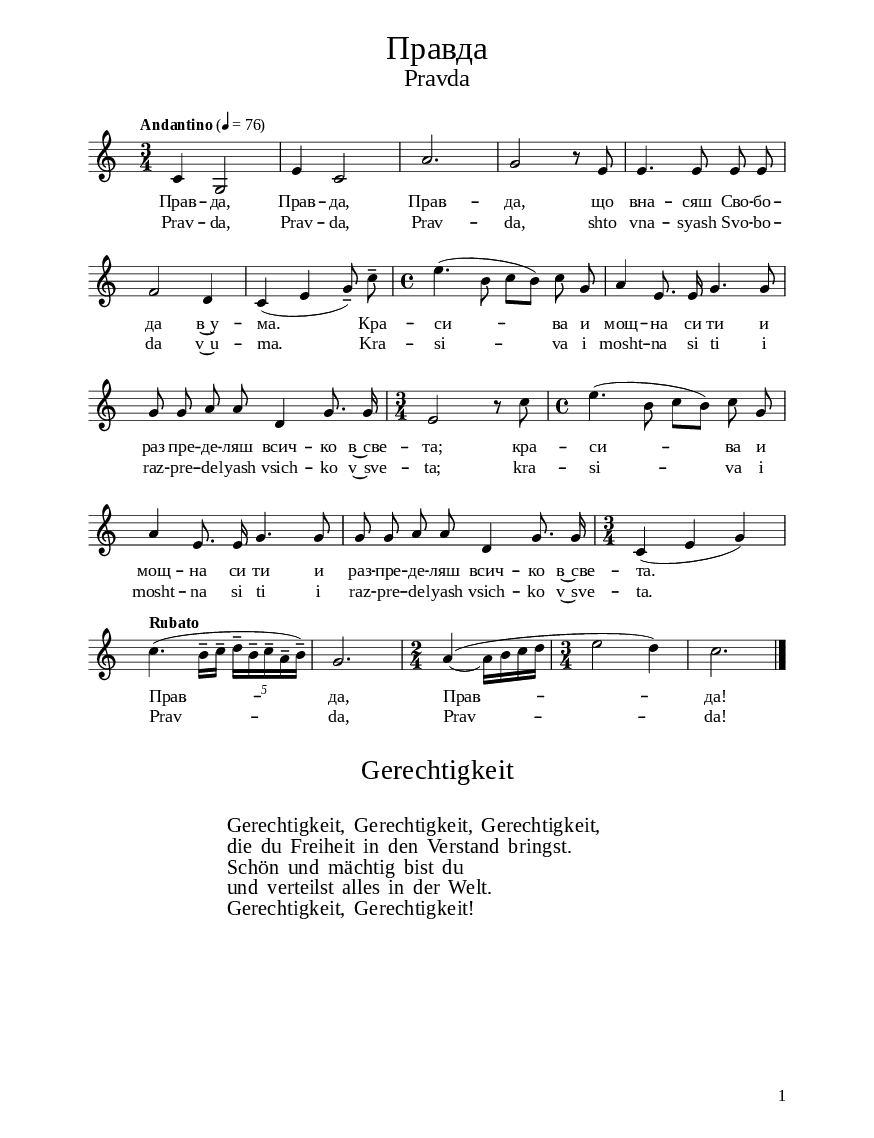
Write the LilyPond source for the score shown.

\version "2.24.0"

\include "include/globals.ily"

\bookpart {
  \include "include/bookpart-paper.ily"
  \score {
    \include "include/score-layout.ily"


    \new Voice \absolute {
      \clef treble
      \key c \major
      \time 3/4
      \tempoFunc "Andantino" 4 "76"
      \autoBeamOff
      c'4  g2 | % 2
      e'4  c'2 | % 3
      a'2. | % 4
      g'2 r8  e'8 | % 5
      e'4.  e'8  e'8  e'8 \break | % 6
      f'2  d'4 | % 7
      c'4 (  e'4  g'8 ) --   c''8 -- | % 8
      \time 4/4  | % 8
      e''4. (  b'8  c''8 [  b'8 ] )
      c''8  g'8  | % 9
      a'4  e'8.  e'16  g'4.  g'8
      \break |
      g'8  g'8  a'8  a'8  d'4
      g'8.  g'16 | % 11
      \time 3/4  | % 11
      e'2 r8  c''8 | % 12
      \time 4/4  | % 12
      e''4. (  b'8  c''8 [  b'8 ) ]
      c''8  g'8 \break | % 13
      a'4  e'8.  e'16  g'4.  g'8 | % 14
      g'8  g'8  a'8  a'8  d'4
      g'8.  g'16 | % 15
      \time 3/4  | % 15
      c'4 (  e'4  g'4 ) \break | % 16
      \tempo "Rubato" c''4. ( b'16 -- [
      c''16 -- ]
      \times 4/5  {
        d''16 -- [  b'16 --  c''16 --
        a'16 --  b'16 ) -- ]
      }
      | % 17
      g'2. | % 18
      \time 2/4  | % 18
      a'4 ( ~  a'16 [  b'16  c''16
      d''16 ] | % 19
      \time 3/4  | % 19
      e''2  d''4 ) |
      c''2. \bar "|."
    }

    \addlyrics {
      Прав -- да, Прав -- да, Прав -- да,
      що вна -- сяш Сво -- бо -- да в~у
      -- ма.   Кра -- си --
      ва и мощ -- на си ти и раз --
      пре -- де -- ляш всич -- ко в~све --
      та; кра -- си --   ва и
      мощ -- на си ти и раз -- пре -- де
      -- ляш всич -- ко в~све -- та.
      Прав --
      да, Прав --
      да!}
      \addlyrics {
        Prav -- da, Prav -- da, Prav -- da,
        shto vna -- syash Svo -- bo -- da v~u
        -- ma.   Kra -- si --
        va i mosht -- na si ti i raz --
        pre -- de -- lyash vsich -- ko v~sve --
        ta; kra -- si --   va i
        mosht -- na si ti i raz -- pre -- de
        -- lyash vsich -- ko v~sve -- ta.
        Prav --
        da, Prav --
        da!}

        \header {
          title = \titleFunc "Правда" "Pravda"
        }

        \midi{}

      } % score

      

      % include foreign translation(s) of the song
      \version "2.20.0"

\markup \fill-line { \fontsize #deTitleFontSize "Gerechtigkeit" }
\markup \null
\markup \null
\markup \fontsize #deCoupletFontSize {
  \hspace #12
  \override #`(baseline-skip . ,deCoupletBaselineSkip)

  \column {
    \line { " " }

  \line { " "Gerechtigkeit, Gerechtigkeit, Gerechtigkeit,}

  \line { " "die du Freiheit in den Verstand bringst.}

  \line { " "Schön und mächtig bist du }

  \line { " "und verteilst alles in der Welt. }

  \line { " "Gerechtigkeit, Gerechtigkeit!}

  }
}


    } % bookpart
